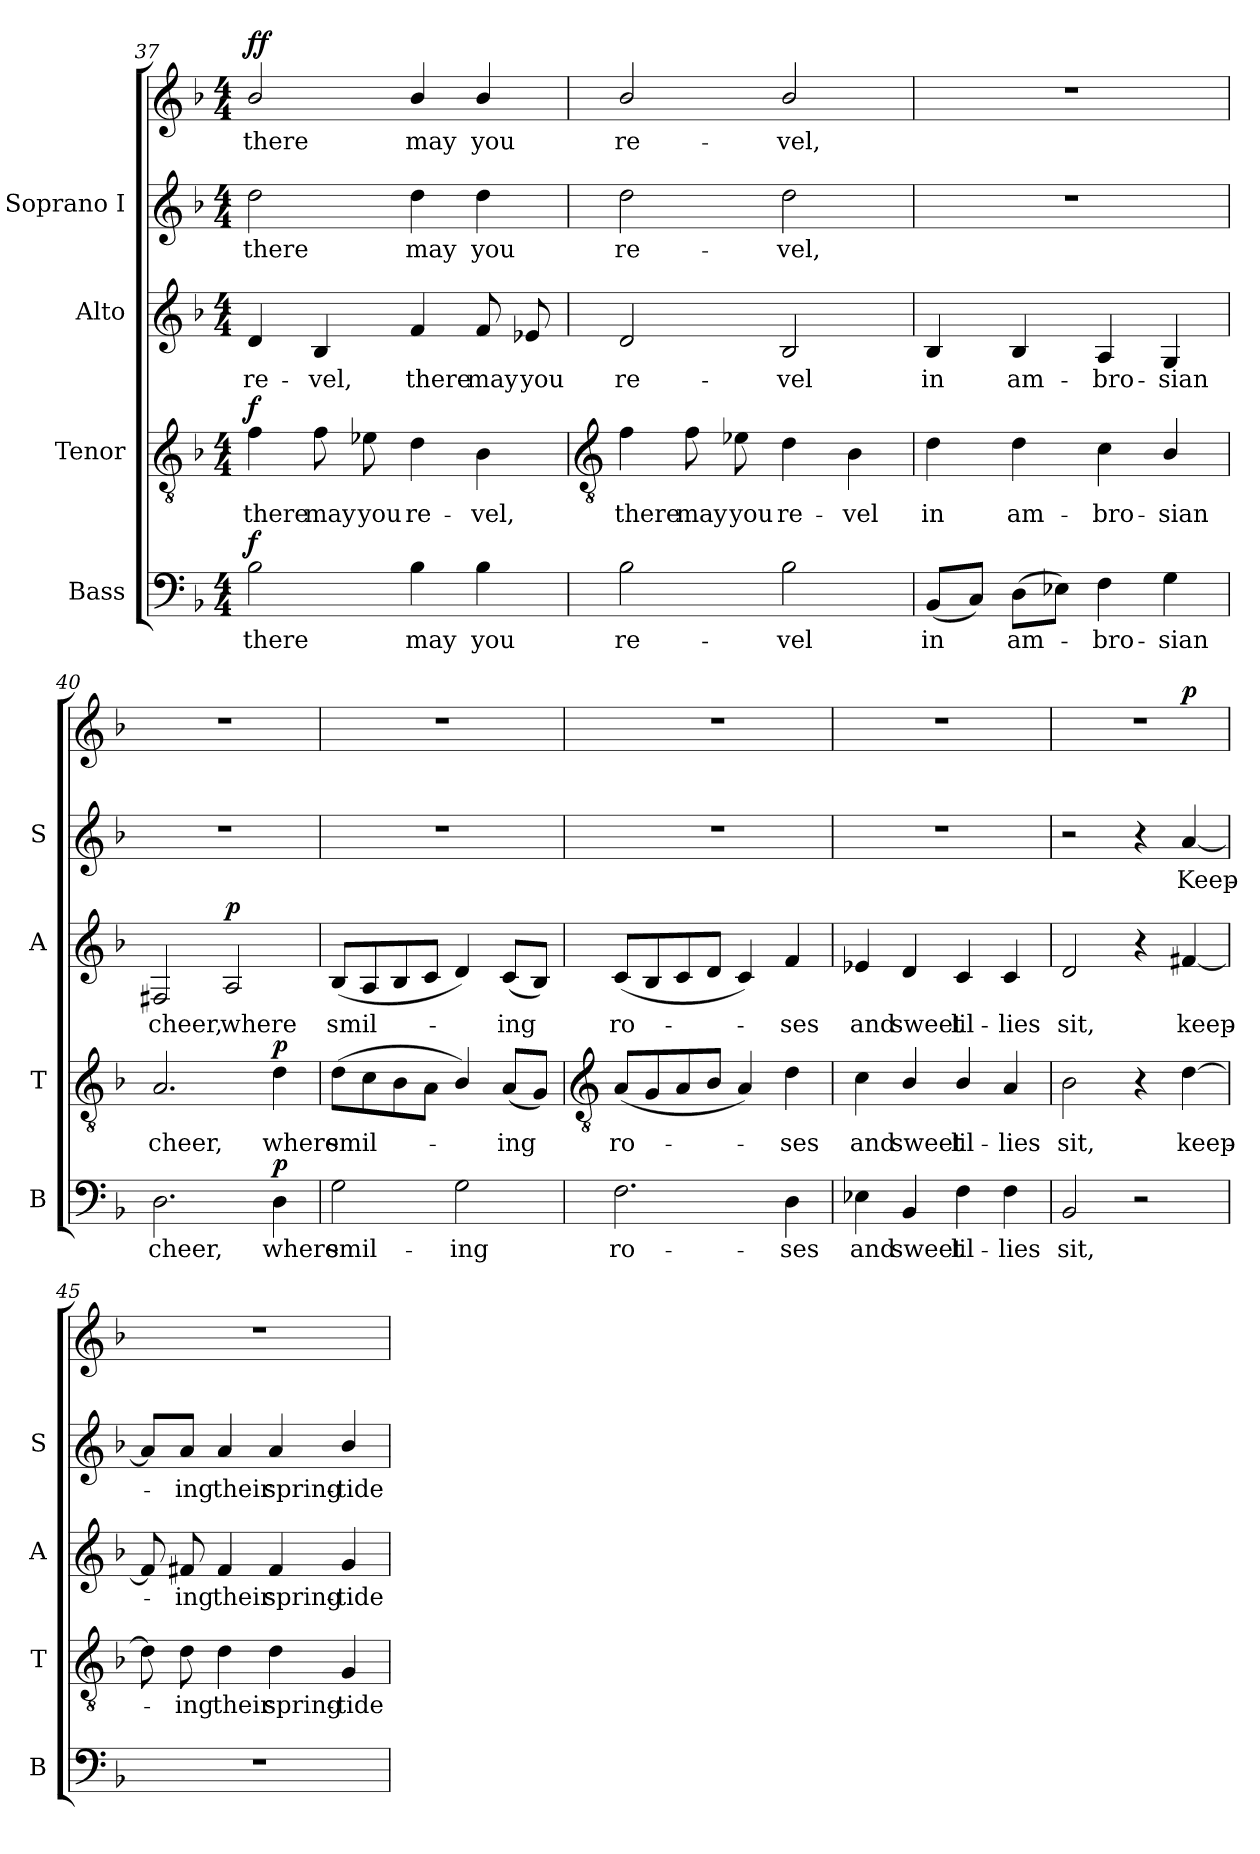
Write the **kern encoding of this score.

**kern	**text	**dynam	**kern	**text	**dynam	**kern	**text	**dynam	**kern	**text	**kern	**text	**dynam
*part4	*part4	*part4	*part3	*part3	*part3	*part2	*part2	*part2	*part1	*part1	*part1	*part1	*part1
*staff5	*staff5	*staff5	*staff4	*staff4	*staff4	*staff3	*staff3	*staff3	*staff2	*staff2	*staff1	*staff1	*staff1/2
*I"Bass	*	*	*I"Tenor	*	*	*I"Alto	*	*	*I"Soprano I	*	*	*	*
*I'B	*	*	*I'T	*	*	*I'A	*	*	*I'S	*	*	*	*
*clefF4	*	*	*clefGv2	*	*	*clefG2	*	*	*clefG2	*	*clefG2	*	*
*k[b-]	*	*	*k[b-]	*	*	*k[b-]	*	*	*k[b-]	*	*k[b-]	*	*
*F:	*	*	*F:	*	*	*F:	*	*	*F:	*	*F:	*	*
*M4/4	*	*	*M4/4	*	*	*M4/4	*	*	*M4/4	*	*M4/4	*	*
=37	=37	=37	=37	=37	=37	=37	=37	=37	=37	=37	=37	=37	=37
!	!LO:LY:b	!LO:DY:b	!	!LO:LY:b	!LO:DY:b	!	!LO:LY:b	!	!	!LO:LY:b	!	!LO:LY:b	!LO:DY:b=2
!	!	!	!	!	!	!	!	!	!	!	!	!	!LO:DY:n=1:b
2B-	there	f	4f	there	f	4d	re-	.	2dd	there	2b-/	there	f f
!	!	!	!	!LO:LY:b	!	!	!LO:LY:b	!	!	!	!	!	!
.	.	.	8f	may	.	4B-	-vel,	.	.	.	.	.	.
!	!	!	!	!LO:LY:b	!	!	!	!	!	!	!	!	!
.	.	.	8e-X	you	.	.	.	.	.	.	.	.	.
!	!LO:LY:b	!	!	!LO:LY:b	!	!	!LO:LY:b	!	!	!LO:LY:b	!	!LO:LY:b	!
4B-	may	.	4d	re-	.	4f	there	.	4dd	may	4b-/	may	.
!	!LO:LY:b	!	!	!LO:LY:b	!	!	!LO:LY:b	!	!	!LO:LY:b	!	!LO:LY:b	!
4B-	you	.	4B-	-vel,	.	8f	may	.	4dd	you	4b-/	you	.
!	!	!	!	!	!	!	!LO:LY:b	!	!	!	!	!	!
.	.	.	.	.	.	8e-X	you	.	.	.	.	.	.
!!LO:LB:g=z
=38	=38	=38	=38	=38	=38	=38	=38	=38	=38	=38	=38	=38	=38
*	*	*	*clefGv2	*	*	*	*	*	*	*	*	*	*
!	!LO:LY:b	!	!	!LO:LY:b	!	!	!LO:LY:b	!	!	!LO:LY:b	!	!LO:LY:b	!
2B-	re-	.	4f	there	.	2d	re-	.	2dd	re-	2b-/	re-	.
!	!	!	!	!LO:LY:b	!	!	!	!	!	!	!	!	!
.	.	.	8f	may	.	.	.	.	.	.	.	.	.
!	!	!	!	!LO:LY:b	!	!	!	!	!	!	!	!	!
.	.	.	8e-X	you	.	.	.	.	.	.	.	.	.
!	!LO:LY:b	!	!	!LO:LY:b	!	!	!LO:LY:b	!	!	!LO:LY:b	!	!LO:LY:b	!
2B-	-vel	.	4d	re-	.	2B-	-vel	.	2dd	-vel,	2b-/	-vel,	.
!	!	!	!	!LO:LY:b	!	!	!	!	!	!	!	!	!
.	.	.	4B-	-vel	.	.	.	.	.	.	.	.	.
=39	=39	=39	=39	=39	=39	=39	=39	=39	=39	=39	=39	=39	=39
!	!LO:LY:b	!	!	!LO:LY:b	!	!	!LO:LY:b	!	!	!	!	!	!
(<8BB-L	in	.	4d	in	.	4B-	in	.	1r	.	1r	.	.
8CJ)	.	.	.	.	.	.	.	.	.	.	.	.	.
!	!LO:LY:b	!	!	!LO:LY:b	!	!	!LO:LY:b	!	!	!	!	!	!
(>8DL	am-	.	4d	am-	.	4B-	am-	.	.	.	.	.	.
8E-XJ)	.	.	.	.	.	.	.	.	.	.	.	.	.
!	!LO:LY:b	!	!	!LO:LY:b	!	!	!LO:LY:b	!	!	!	!	!	!
4F	bro-	.	4c	-bro-	.	4A	-bro-	.	.	.	.	.	.
!	!LO:LY:b	!	!	!LO:LY:b	!	!	!LO:LY:b	!	!	!	!	!	!
4G	-sian	.	4B-/	-sian	.	4G	-sian	.	.	.	.	.	.
=40	=40	=40	=40	=40	=40	=40	=40	=40	=40	=40	=40	=40	=40
!	!LO:LY:b	!	!	!LO:LY:b	!	!	!LO:LY:b	!	!	!	!	!	!
2.D	cheer,	.	2.A	cheer,	.	2F#X	cheer,	.	1r	.	1r	.	.
!	!	!	!	!	!	!	!LO:LY:b	!LO:DY:b	!	!	!	!	!
.	.	.	.	.	.	2A	where	p	.	.	.	.	.
!	!LO:LY:b	!LO:DY:b	!	!LO:LY:b	!LO:DY:b	!	!	!	!	!	!	!	!
4D	where	p	4d	where	p	.	.	.	.	.	.	.	.
=41	=41	=41	=41	=41	=41	=41	=41	=41	=41	=41	=41	=41	=41
!	!LO:LY:b	!	!	!LO:LY:b	!	!	!LO:LY:b	!	!	!	!	!	!
2G	smil-	.	(>8dL	smil-	.	(<8B-L	smil-	.	1r	.	1r	.	.
.	.	.	8c	.	.	8A	.	.	.	.	.	.	.
.	.	.	8B-	.	.	8B-	.	.	.	.	.	.	.
.	.	.	8AJ	.	.	8cJ	.	.	.	.	.	.	.
!	!LO:LY:b	!	!	!	!	!	!	!	!	!	!	!	!
2G	-ing	.	4B-/)	.	.	4d/)	.	.	.	.	.	.	.
!	!	!	!	!LO:LY:b	!	!	!LO:LY:b	!	!	!	!	!	!
.	.	.	(<8AL	ing	.	(<8cL	ing	.	.	.	.	.	.
.	.	.	8GJ)	.	.	8B-J)	.	.	.	.	.	.	.
!!LO:LB:g=z
=42	=42	=42	=42	=42	=42	=42	=42	=42	=42	=42	=42	=42	=42
*	*	*	*clefGv2	*	*	*	*	*	*	*	*	*	*
!	!LO:LY:b	!	!	!LO:LY:b	!	!	!LO:LY:b	!	!	!	!	!	!
2.F	ro-	.	(<8AL	ro-	.	(<8cL	ro-	.	1r	.	1r	.	.
.	.	.	8G	.	.	8B-	.	.	.	.	.	.	.
.	.	.	8A	.	.	8c	.	.	.	.	.	.	.
.	.	.	8B-J	.	.	8dJ	.	.	.	.	.	.	.
.	.	.	4A)	.	.	4c)	.	.	.	.	.	.	.
!	!LO:LY:b	!	!	!LO:LY:b	!	!	!LO:LY:b	!	!	!	!	!	!
4D	-ses	.	4d	ses	.	4f	ses	.	.	.	.	.	.
=43	=43	=43	=43	=43	=43	=43	=43	=43	=43	=43	=43	=43	=43
!	!LO:LY:b	!	!	!LO:LY:b	!	!	!LO:LY:b	!	!	!	!	!	!
4E-X	and	.	4c	and	.	4e-X	and	.	1r	.	1r	.	.
!	!LO:LY:b	!	!	!LO:LY:b	!	!	!LO:LY:b	!	!	!	!	!	!
4BB-	sweet	.	4B-/	sweet	.	4d	sweet	.	.	.	.	.	.
!	!LO:LY:b	!	!	!LO:LY:b	!	!	!LO:LY:b	!	!	!	!	!	!
4F	lil-	.	4B-/	lil-	.	4c	lil-	.	.	.	.	.	.
!	!LO:LY:b	!	!	!LO:LY:b	!	!	!LO:LY:b	!	!	!	!	!	!
4F	-lies	.	4A	-lies	.	4c	-lies	.	.	.	.	.	.
=44	=44	=44	=44	=44	=44	=44	=44	=44	=44	=44	=44	=44	=44
!	!LO:LY:b	!	!	!LO:LY:b	!	!	!LO:LY:b	!	!	!	!	!	!
2BB-	sit,	.	2B-	sit,	.	2d	sit,	.	2r	.	1r	.	.
2r	.	.	4r	.	.	4r	.	.	4r	.	.	.	.
!	!	!	!	!LO:LY:b	!	!	!LO:LY:b	!	!	!LO:LY:b	!	!	!LO:DY:b=2
.	.	.	[4d	keep-	.	[4f#X	keep-	.	[4a	Keep-	.	.	p
=45	=45	=45	=45	=45	=45	=45	=45	=45	=45	=45	=45	=45	=45
1r	.	.	8d]	.	.	8f#]	.	.	8a/L]	.	1r	.	.
!	!	!	!	!LO:LY:b	!	!	!LO:LY:b	!	!	!LO:LY:b	!	!	!
.	.	.	8d	ing	.	8f#X	ing	.	8a/J	ing	.	.	.
!	!	!	!	!LO:LY:b	!	!	!LO:LY:b	!	!	!LO:LY:b	!	!	!
.	.	.	4d	their	.	4f#	their	.	4a	their	.	.	.
!	!	!	!	!LO:LY:b	!	!	!LO:LY:b	!	!	!LO:LY:b	!	!	!
.	.	.	4d	spring-	.	4f#	spring-	.	4a	spring-	.	.	.
!	!	!	!	!LO:LY:b	!	!	!LO:LY:b	!	!	!LO:LY:b	!	!	!
.	.	.	4G	-tide	.	4g	-tide	.	4b-/	-tide	.	.	.
=	=	=	=	=	=	=	=	=	=	=	=	=	=
*-	*-	*-	*-	*-	*-	*-	*-	*-	*-	*-	*-	*-	*-
